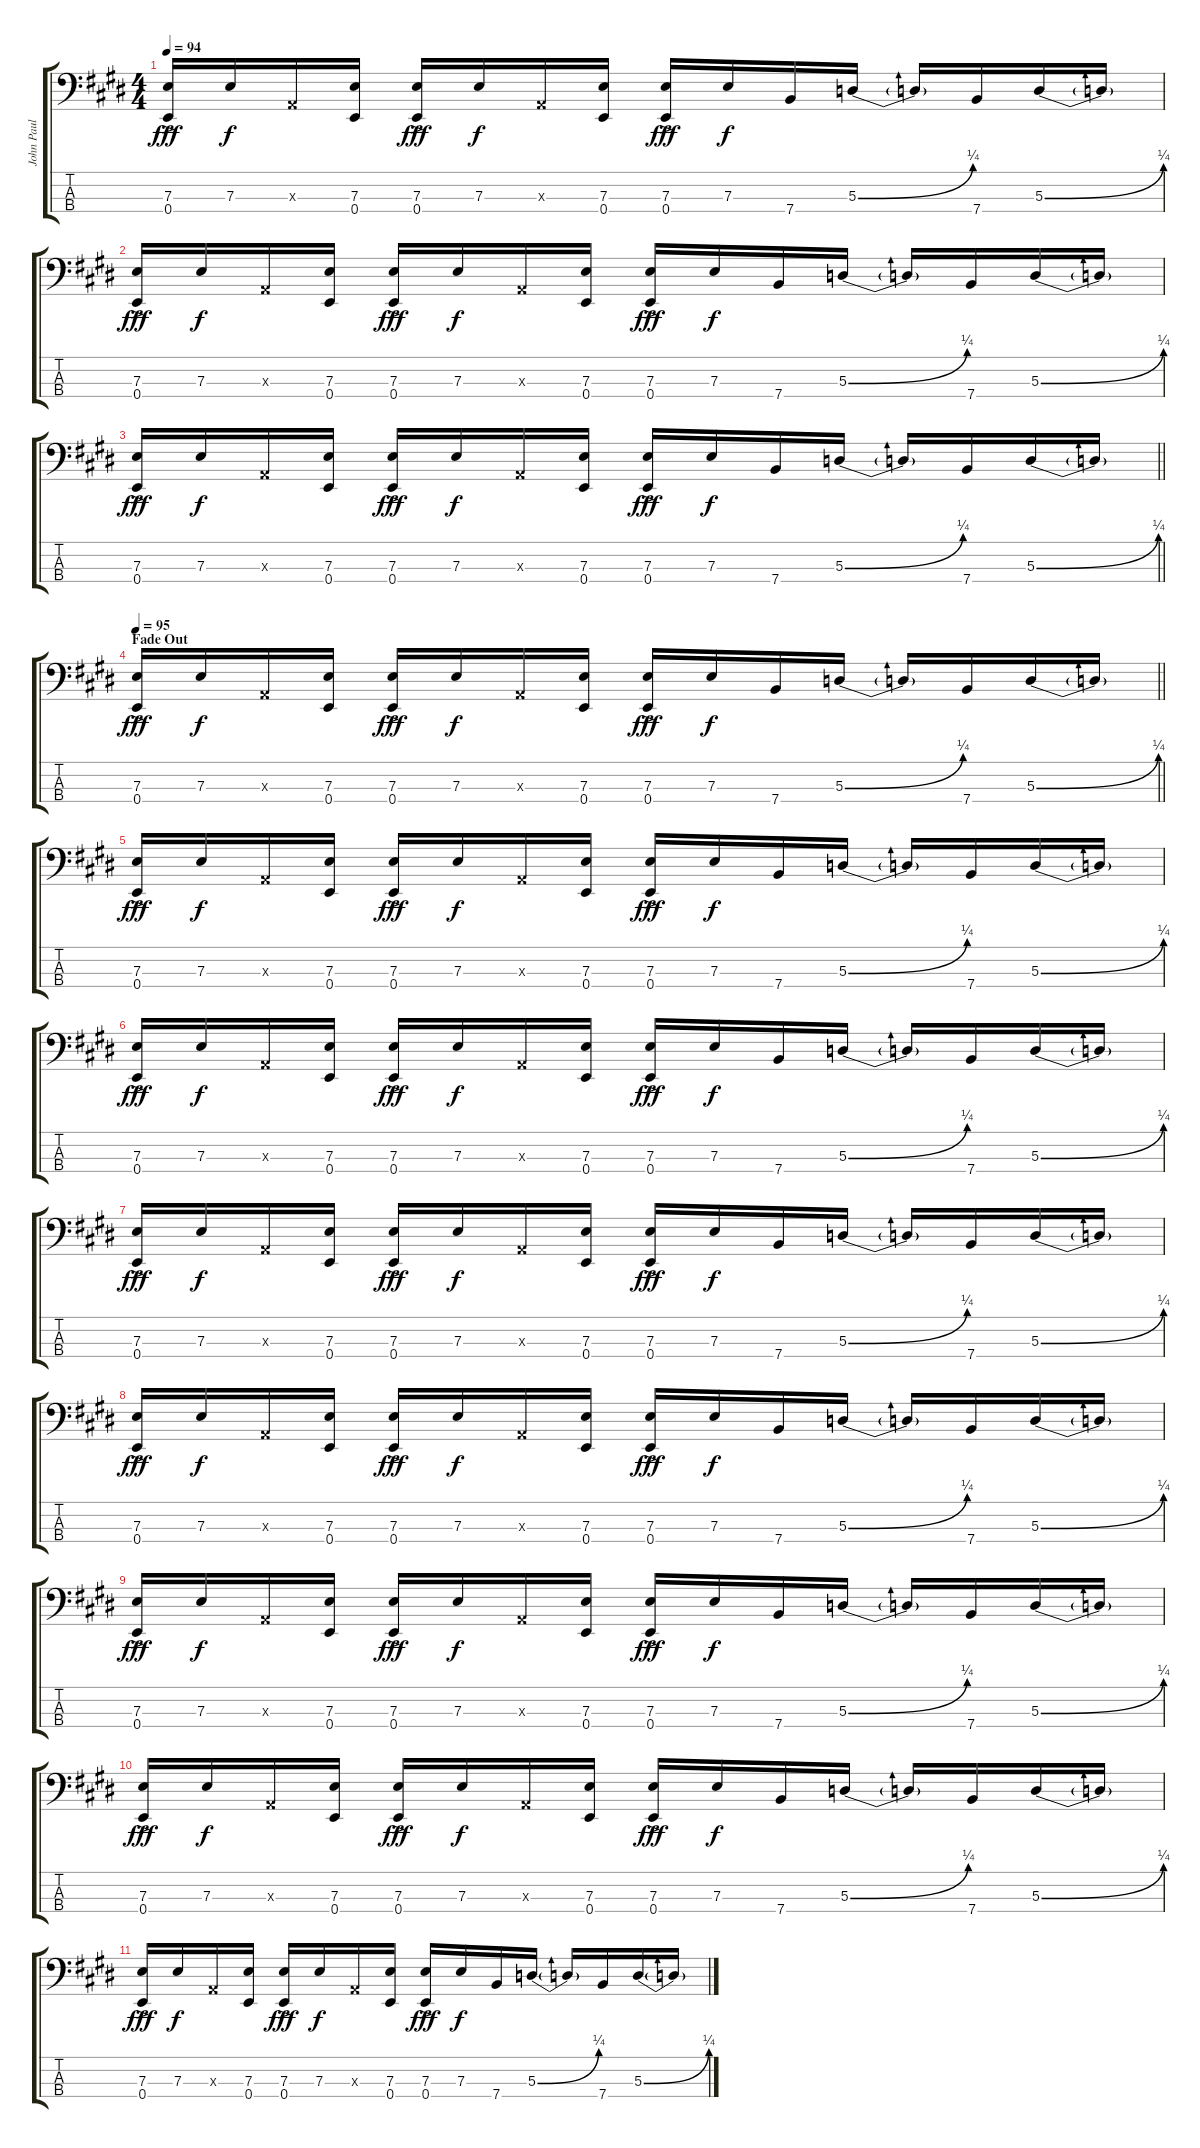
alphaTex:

\track ("John Paul Electric Bass (w/pick)" "John Paul ") {instrument electricbasspick}
\staff {score tabs}
\tuning (G2 D2 A1 E1) {hide}
\ts (4 4)
\tempo 94
\clef f4
\ks e
(7.3{ac} 0.4{ac}).16{dy fff} 7.3.16{dy f} 0.3{x}.16 (7.3 0.4).16 (7.3{ac} 0.4{ac}).16{dy fff} 7.3.16{dy f} 0.3{x}.16 (7.3 0.4).16 (7.3{ac} 0.4{ac}).16{dy fff} 7.3.16{dy f} 7.4.16 5.3{be (bend 0 0 60 1)}.16 5.3{t}.16 7.4.16 5.3{be (bend 0 0 60 1)}.16 5.3{t}.16 |
(7.3{ac} 0.4{ac}).16{dy fff} 7.3.16{dy f} 0.3{x}.16 (7.3 0.4).16 (7.3{ac} 0.4{ac}).16{dy fff} 7.3.16{dy f} 0.3{x}.16 (7.3 0.4).16 (7.3{ac} 0.4{ac}).16{dy fff} 7.3.16{dy f} 7.4.16 5.3{be (bend 0 0 60 1)}.16 5.3{t}.16 7.4.16 5.3{be (bend 0 0 60 1)}.16 5.3{t}.16 |
\barLineRight lightlight
(7.3{ac} 0.4{ac}).16{dy fff} 7.3.16{dy f} 0.3{x}.16 (7.3 0.4).16 (7.3{ac} 0.4{ac}).16{dy fff} 7.3.16{dy f} 0.3{x}.16 (7.3 0.4).16 (7.3{ac} 0.4{ac}).16{dy fff} 7.3.16{dy f} 7.4.16 5.3{be (bend 0 0 60 1)}.16 5.3{t}.16 7.4.16 5.3{be (bend 0 0 60 1)}.16 5.3{t}.16 |
\section ("" "Fade Out")
\tempo 95
\barLineRight lightlight
(7.3{ac} 0.4{ac}).16{dy fff} 7.3.16{dy f} 0.3{x}.16 (7.3 0.4).16 (7.3{ac} 0.4{ac}).16{dy fff} 7.3.16{dy f} 0.3{x}.16 (7.3 0.4).16 (7.3{ac} 0.4{ac}).16{dy fff} 7.3.16{dy f} 7.4.16 5.3{be (bend 0 0 60 1)}.16 5.3{t}.16 7.4.16 5.3{be (bend 0 0 60 1)}.16 5.3{t}.16 |
(7.3{ac} 0.4{ac}).16{dy fff} 7.3.16{dy f} 0.3{x}.16 (7.3 0.4).16 (7.3{ac} 0.4{ac}).16{dy fff} 7.3.16{dy f} 0.3{x}.16 (7.3 0.4).16 (7.3{ac} 0.4{ac}).16{dy fff} 7.3.16{dy f} 7.4.16 5.3{be (bend 0 0 60 1)}.16 5.3{t}.16 7.4.16 5.3{be (bend 0 0 60 1)}.16 5.3{t}.16 |
(7.3{ac} 0.4{ac}).16{dy fff} 7.3.16{dy f} 0.3{x}.16 (7.3 0.4).16 (7.3{ac} 0.4{ac}).16{dy fff} 7.3.16{dy f} 0.3{x}.16 (7.3 0.4).16 (7.3{ac} 0.4{ac}).16{dy fff} 7.3.16{dy f} 7.4.16 5.3{be (bend 0 0 60 1)}.16 5.3{t}.16 7.4.16 5.3{be (bend 0 0 60 1)}.16 5.3{t}.16 |
(7.3{ac} 0.4{ac}).16{dy fff} 7.3.16{dy f} 0.3{x}.16 (7.3 0.4).16 (7.3{ac} 0.4{ac}).16{dy fff} 7.3.16{dy f} 0.3{x}.16 (7.3 0.4).16 (7.3{ac} 0.4{ac}).16{dy fff} 7.3.16{dy f} 7.4.16 5.3{be (bend 0 0 60 1)}.16 5.3{t}.16 7.4.16 5.3{be (bend 0 0 60 1)}.16 5.3{t}.16 |
(7.3{ac} 0.4{ac}).16{dy fff} 7.3.16{dy f} 0.3{x}.16 (7.3 0.4).16 (7.3{ac} 0.4{ac}).16{dy fff} 7.3.16{dy f} 0.3{x}.16 (7.3 0.4).16 (7.3{ac} 0.4{ac}).16{dy fff} 7.3.16{dy f} 7.4.16 5.3{be (bend 0 0 60 1)}.16 5.3{t}.16 7.4.16 5.3{be (bend 0 0 60 1)}.16 5.3{t}.16 |
(7.3{ac} 0.4{ac}).16{dy fff} 7.3.16{dy f} 0.3{x}.16 (7.3 0.4).16 (7.3{ac} 0.4{ac}).16{dy fff} 7.3.16{dy f} 0.3{x}.16 (7.3 0.4).16 (7.3{ac} 0.4{ac}).16{dy fff} 7.3.16{dy f} 7.4.16 5.3{be (bend 0 0 60 1)}.16 5.3{t}.16 7.4.16 5.3{be (bend 0 0 60 1)}.16 5.3{t}.16 |
(7.3{ac} 0.4{ac}).16{dy fff} 7.3.16{dy f} 0.3{x}.16 (7.3 0.4).16 (7.3{ac} 0.4{ac}).16{dy fff} 7.3.16{dy f} 0.3{x}.16 (7.3 0.4).16 (7.3{ac} 0.4{ac}).16{dy fff} 7.3.16{dy f} 7.4.16 5.3{be (bend 0 0 60 1)}.16 5.3{t}.16 7.4.16 5.3{be (bend 0 0 60 1)}.16 5.3{t}.16 |
(7.3{ac} 0.4{ac}).16{dy fff} 7.3.16{dy f} 0.3{x}.16 (7.3 0.4).16 (7.3{ac} 0.4{ac}).16{dy fff} 7.3.16{dy f} 0.3{x}.16 (7.3 0.4).16 (7.3{ac} 0.4{ac}).16{dy fff} 7.3.16{dy f} 7.4.16 5.3{be (bend 0 0 60 1)}.16 5.3{t}.16 7.4.16 5.3{be (bend 0 0 60 1)}.16 5.3{t}.16
